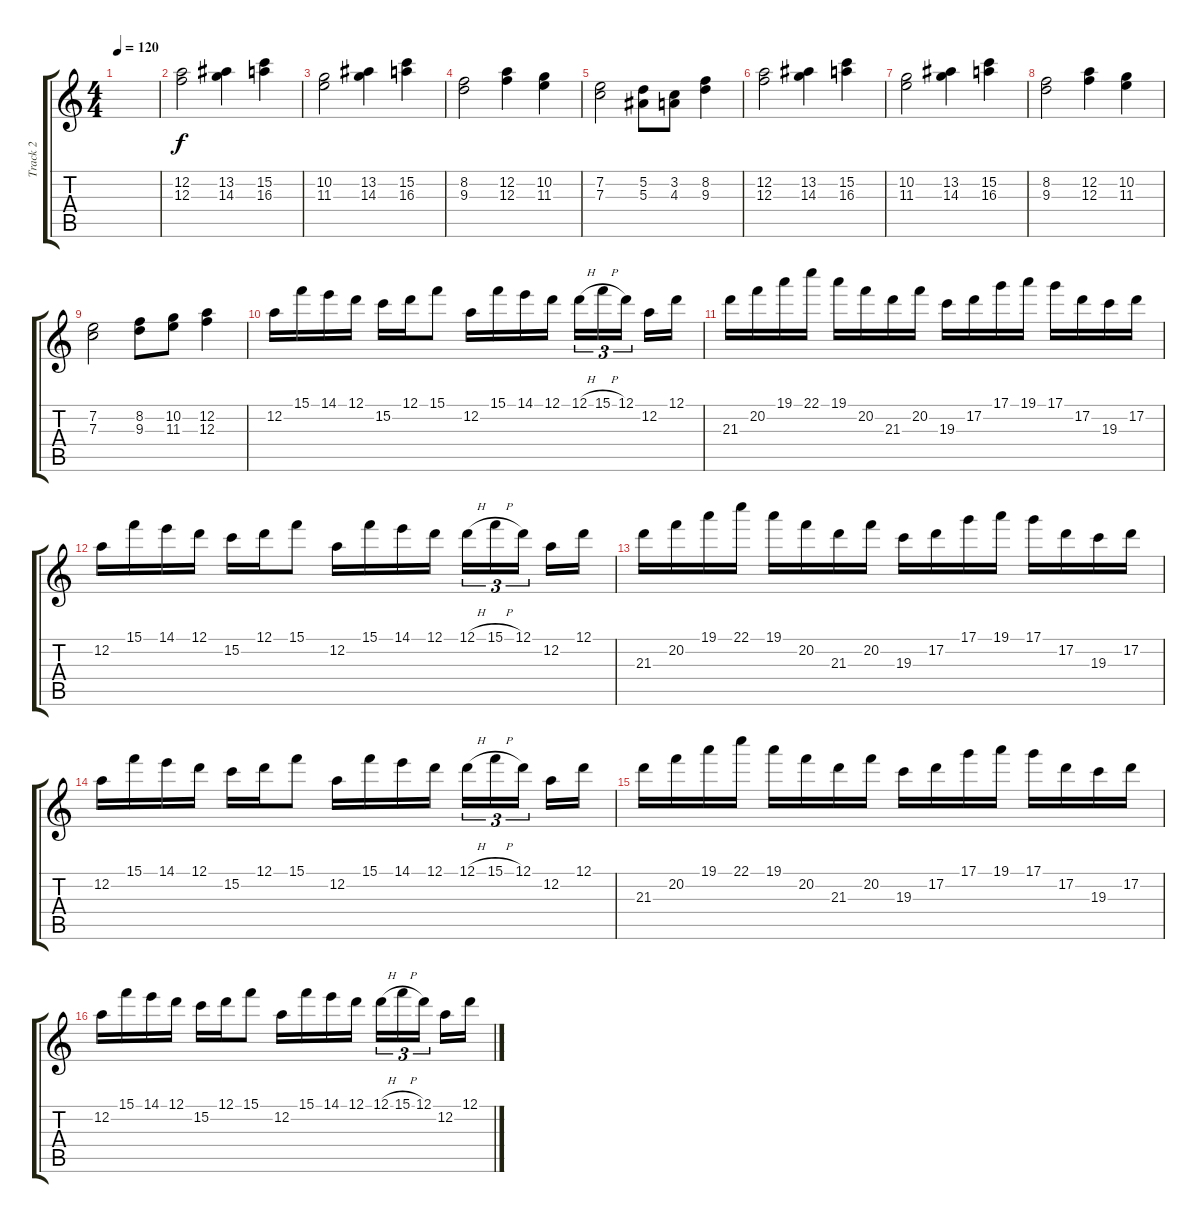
\track ("Track 2" "Track 2") {instrument distortionguitar}
\staff {score tabs}
\tuning (D4 A3 F3 C3 G2 D2) {hide}
\ts (4 4)
\tempo 120
\clef g2
\ks c
|
(12.2 12.3).2{volume 16 instrument overdrivenguitar} (13.2 14.3).4 (15.2 16.3).4 |
(10.2 11.3).2 (13.2 14.3).4 (15.2 16.3).4 |
(8.2 9.3).2 (12.2 12.3).4 (10.2 11.3).4 |
(7.2 7.3).2 (5.2 5.3).8 (3.2 4.3).8 (8.2 9.3).4 |
(12.2 12.3).2 (13.2 14.3).4 (15.2 16.3).4 |
(10.2 11.3).2 (13.2 14.3).4 (15.2 16.3).4 |
(8.2 9.3).2 (12.2 12.3).4 (10.2 11.3).4 |
(7.2 7.3).2 (8.2 9.3).8 (10.2 11.3).8 (12.2 12.3).4 |
12.2.16{volume 13 instrument distortionguitar} 15.1.16 14.1.16 12.1.16 15.2.16 12.1.16 15.1.8 12.2.16 15.1.16 14.1.16 12.1.16 12.1{h}.16{tu (3 2)} 15.1{h}.16{tu (3 2)} 12.1.16{tu (3 2)} 12.2.16 12.1.16 |
21.3.16 20.2.16 19.1.16 22.1.16 19.1.16 20.2.16 21.3.16 20.2.16 19.3.16 17.2.16 17.1.16 19.1.16 17.1.16 17.2.16 19.3.16 17.2.16 |
12.2.16 15.1.16 14.1.16 12.1.16 15.2.16 12.1.16 15.1.8 12.2.16 15.1.16 14.1.16 12.1.16 12.1{h}.16{tu (3 2)} 15.1{h}.16{tu (3 2)} 12.1.16{tu (3 2)} 12.2.16 12.1.16 |
21.3.16 20.2.16 19.1.16 22.1.16 19.1.16 20.2.16 21.3.16 20.2.16 19.3.16 17.2.16 17.1.16 19.1.16 17.1.16 17.2.16 19.3.16 17.2.16 |
12.2.16{volume 0 instrument distortionguitar} 15.1.16 14.1.16 12.1.16 15.2.16 12.1.16 15.1.8 12.2.16 15.1.16 14.1.16 12.1.16 12.1{h}.16{tu (3 2)} 15.1{h}.16{tu (3 2)} 12.1.16{tu (3 2)} 12.2.16 12.1.16 |
21.3.16 20.2.16 19.1.16 22.1.16 19.1.16 20.2.16 21.3.16 20.2.16 19.3.16 17.2.16 17.1.16 19.1.16 17.1.16 17.2.16 19.3.16 17.2.16 |
12.2.16 15.1.16 14.1.16 12.1.16 15.2.16 12.1.16 15.1.8 12.2.16 15.1.16 14.1.16 12.1.16 12.1{h}.16{tu (3 2)} 15.1{h}.16{tu (3 2)} 12.1.16{tu (3 2)} 12.2.16 12.1.16
